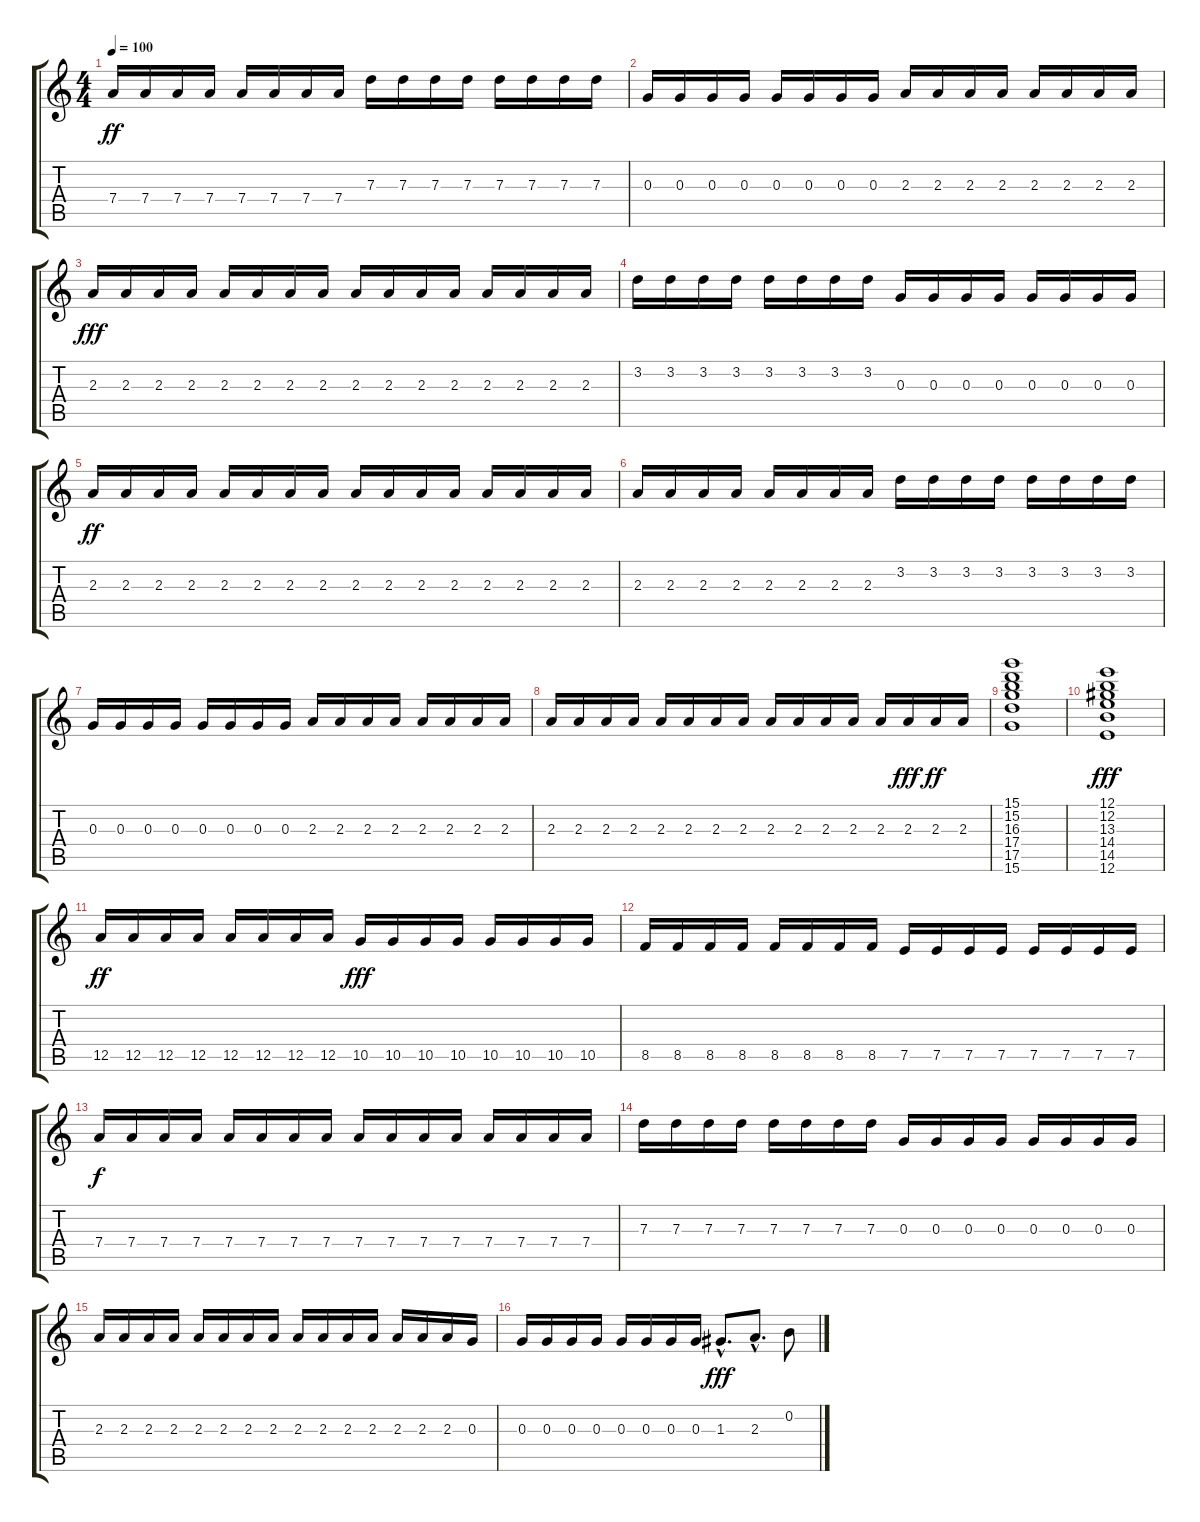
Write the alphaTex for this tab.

\track "" {instrument distortionguitar}
\staff {score tabs}
\tuning (E4 B3 G3 D3 A2 E2) {hide}
\ts (4 4)
\tempo 100
\clef g2
\ks c
7.4.16{dy ff} 7.4.16 7.4.16 7.4.16 7.4.16 7.4.16 7.4.16 7.4.16 7.3.16 7.3.16 7.3.16 7.3.16 7.3.16 7.3.16 7.3.16 7.3.16 |
0.3.16 0.3.16 0.3.16 0.3.16 0.3.16 0.3.16 0.3.16 0.3.16 2.3.16 2.3.16 2.3.16 2.3.16 2.3.16 2.3.16 2.3.16 2.3.16 |
2.3.16{dy fff} 2.3.16 2.3.16 2.3.16 2.3.16 2.3.16 2.3.16 2.3.16 2.3.16 2.3.16 2.3.16 2.3.16 2.3.16 2.3.16 2.3.16 2.3.16 |
3.2.16 3.2.16 3.2.16 3.2.16 3.2.16 3.2.16 3.2.16 3.2.16 0.3.16 0.3.16 0.3.16 0.3.16 0.3.16 0.3.16 0.3.16 0.3.16 |
2.3.16{dy ff} 2.3.16 2.3.16 2.3.16 2.3.16 2.3.16 2.3.16 2.3.16 2.3.16 2.3.16 2.3.16 2.3.16 2.3.16 2.3.16 2.3.16 2.3.16 |
2.3.16 2.3.16 2.3.16 2.3.16 2.3.16 2.3.16 2.3.16 2.3.16 3.2.16 3.2.16 3.2.16 3.2.16 3.2.16 3.2.16 3.2.16 3.2.16 |
0.3.16 0.3.16 0.3.16 0.3.16 0.3.16 0.3.16 0.3.16 0.3.16 2.3.16 2.3.16 2.3.16 2.3.16 2.3.16 2.3.16 2.3.16 2.3.16 |
2.3.16 2.3.16 2.3.16 2.3.16 2.3.16 2.3.16 2.3.16 2.3.16 2.3.16 2.3.16 2.3.16 2.3.16 2.3.16 2.3.16{dy fff} 2.3.16{dy ff} 2.3.16 |
(15.1 15.2 16.3 17.4 17.5 15.6).1 |
(12.1 12.2 13.3 14.4 14.5 12.6).1{dy fff} |
12.5.16{dy ff} 12.5.16 12.5.16 12.5.16 12.5.16 12.5.16 12.5.16 12.5.16 10.5.16{dy fff} 10.5.16 10.5.16 10.5.16 10.5.16 10.5.16 10.5.16 10.5.16 |
8.5.16 8.5.16 8.5.16 8.5.16 8.5.16 8.5.16 8.5.16 8.5.16 7.5.16 7.5.16 7.5.16 7.5.16 7.5.16 7.5.16 7.5.16 7.5.16 |
7.4.16{dy f instrument distortionguitar} 7.4.16 7.4.16 7.4.16 7.4.16 7.4.16 7.4.16 7.4.16 7.4.16 7.4.16 7.4.16 7.4.16 7.4.16 7.4.16 7.4.16 7.4.16 |
7.3.16 7.3.16 7.3.16 7.3.16 7.3.16 7.3.16 7.3.16 7.3.16 0.3.16 0.3.16 0.3.16 0.3.16 0.3.16 0.3.16 0.3.16 0.3.16 |
2.3.16 2.3.16 2.3.16 2.3.16 2.3.16 2.3.16 2.3.16 2.3.16 2.3.16 2.3.16 2.3.16 2.3.16 2.3.16 2.3.16 2.3.16 0.3.16 |
0.3.16 0.3.16 0.3.16 0.3.16 0.3.16 0.3.16 0.3.16 0.3.16 1.3{hac}.8{d dy fff} 2.3{hac}.8{d} 0.2.8
